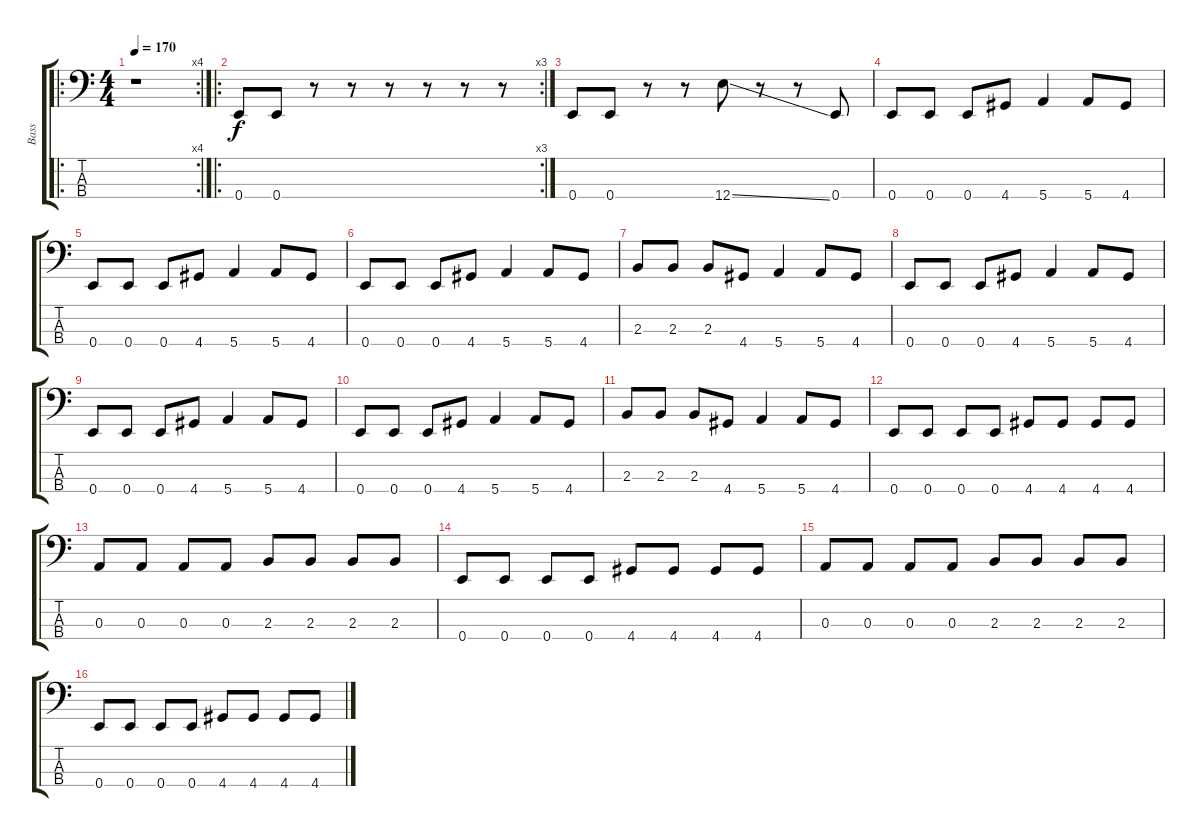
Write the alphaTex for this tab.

\track ("Bass" "Bass") {instrument electricbasspick}
\staff {score tabs}
\tuning (G2 D2 A1 E1) {hide}
\ro
\rc 4
\ts (4 4)
\tempo 170
\clef f4
\ks c
r.1{dy f instrument electricbasspick} |
\ro
\rc 3
0.4.8 0.4.8 r.8 r.8 r.8 r.8 r.8 r.8 |
0.4.8 0.4.8 r.8 r.8 12.4{ss}.8 r.8 r.8 0.4.8 |
0.4.8 0.4.8 0.4.8 4.4.8 5.4.4 5.4.8 4.4.8 |
0.4.8 0.4.8 0.4.8 4.4.8 5.4.4 5.4.8 4.4.8 |
0.4.8 0.4.8 0.4.8 4.4.8 5.4.4 5.4.8 4.4.8 |
2.3.8 2.3.8 2.3.8 4.4.8 5.4.4 5.4.8 4.4.8 |
0.4.8 0.4.8 0.4.8 4.4.8 5.4.4 5.4.8 4.4.8 |
0.4.8 0.4.8 0.4.8 4.4.8 5.4.4 5.4.8 4.4.8 |
0.4.8 0.4.8 0.4.8 4.4.8 5.4.4 5.4.8 4.4.8 |
2.3.8 2.3.8 2.3.8 4.4.8 5.4.4 5.4.8 4.4.8 |
0.4.8 0.4.8 0.4.8 0.4.8 4.4.8 4.4.8 4.4.8 4.4.8 |
0.3.8 0.3.8 0.3.8 0.3.8 2.3.8 2.3.8 2.3.8 2.3.8 |
0.4.8 0.4.8 0.4.8 0.4.8 4.4.8 4.4.8 4.4.8 4.4.8 |
0.3.8 0.3.8 0.3.8 0.3.8 2.3.8 2.3.8 2.3.8 2.3.8 |
0.4.8 0.4.8 0.4.8 0.4.8 4.4.8 4.4.8 4.4.8 4.4.8
